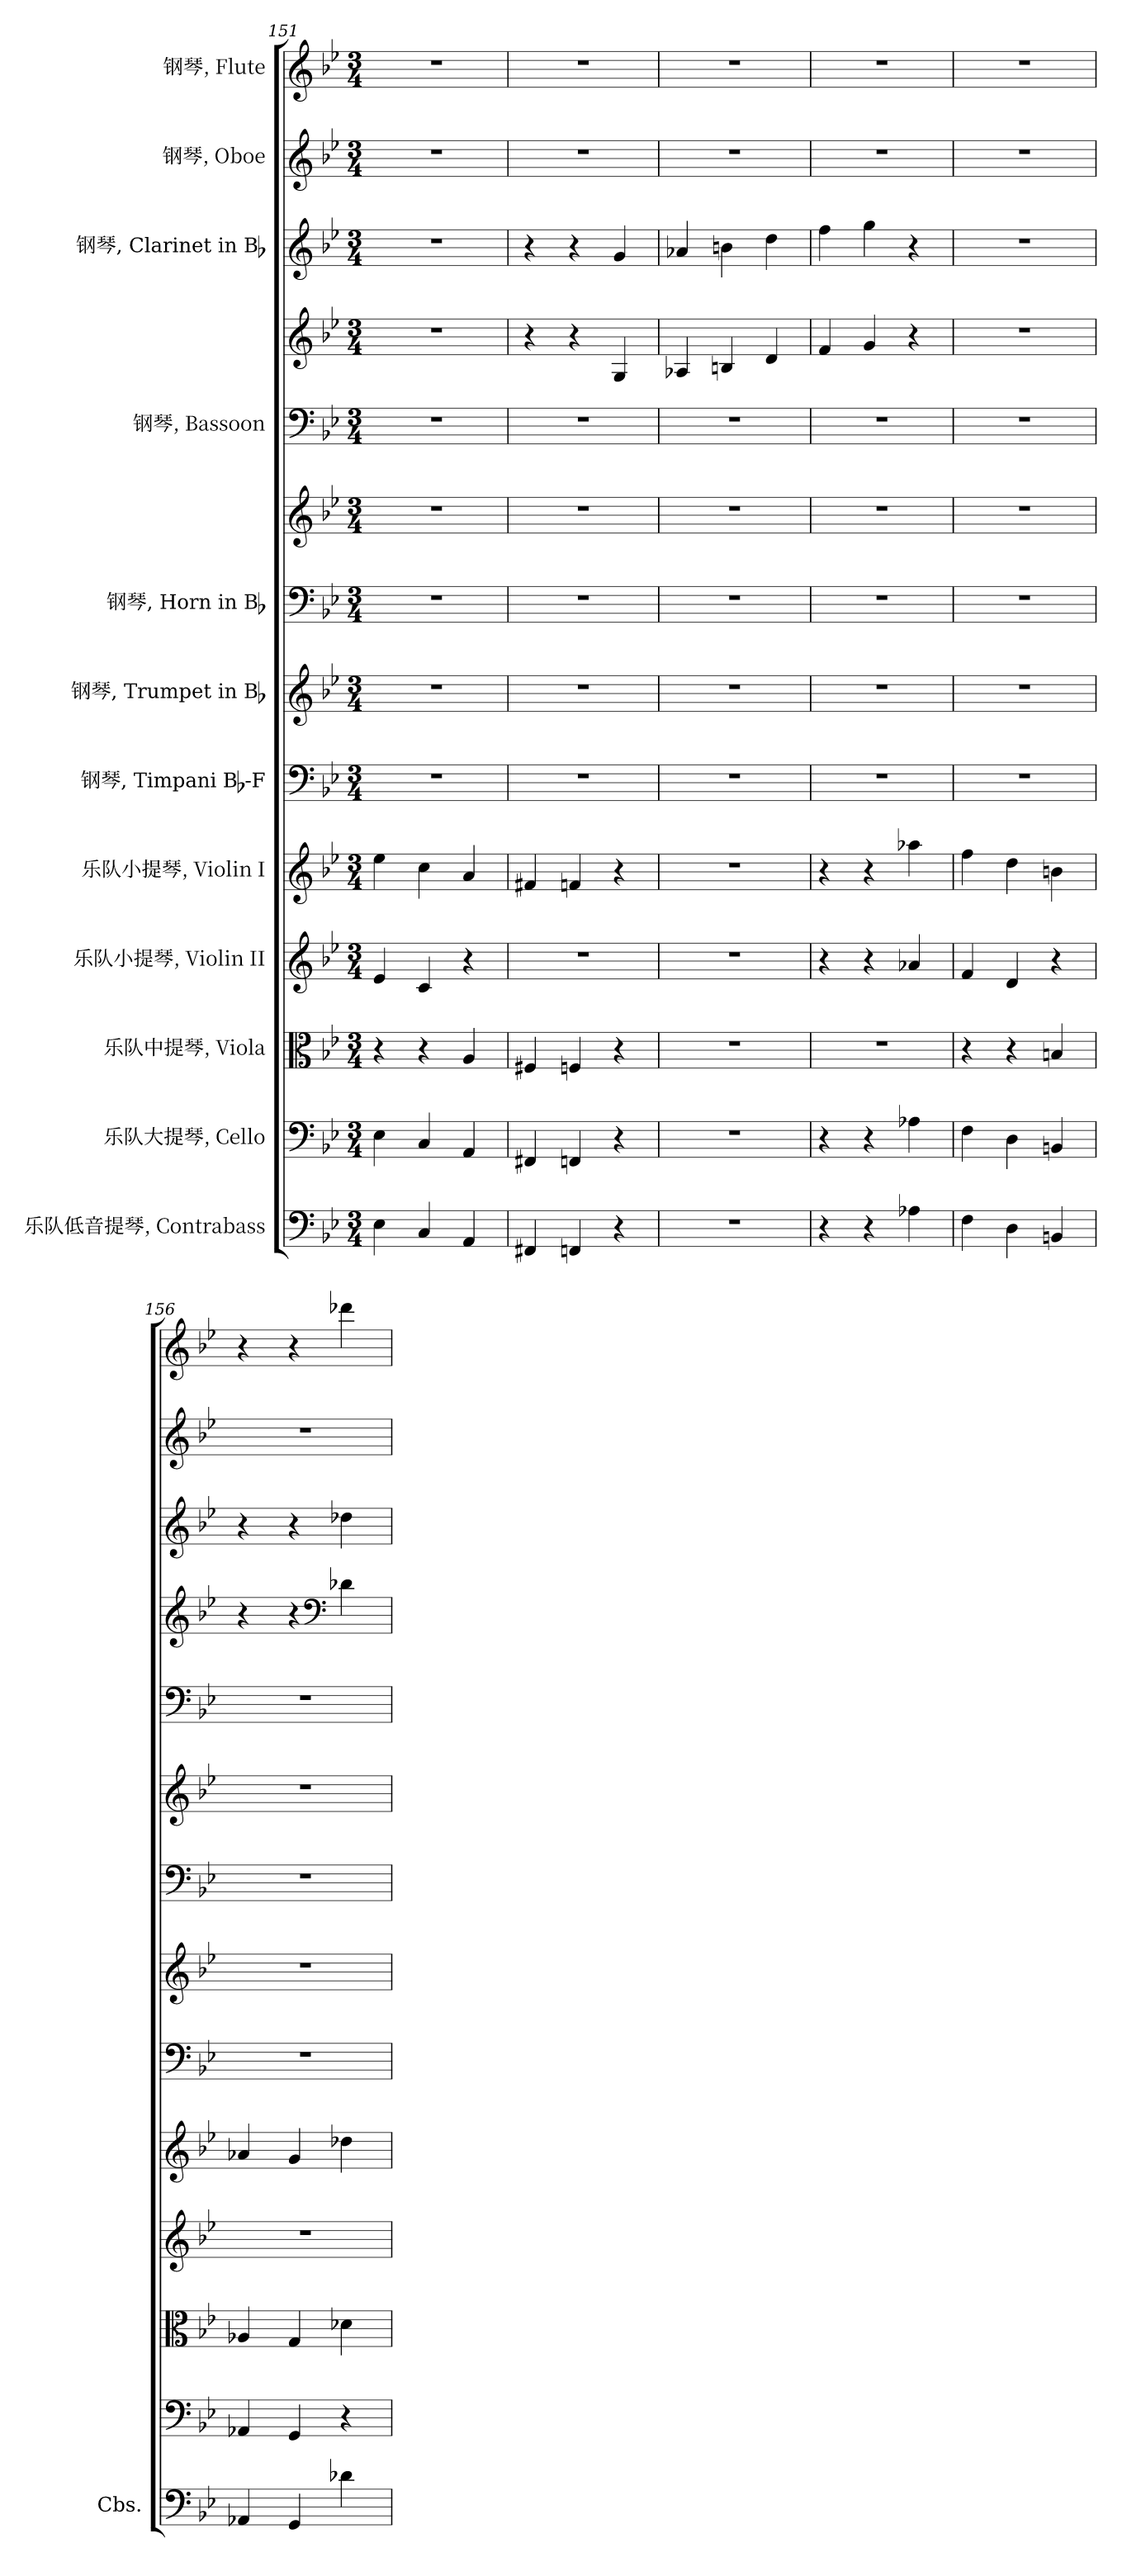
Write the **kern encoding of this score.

**kern	**kern	**kern	**kern	**kern	**kern	**kern	**kern	**kern	**kern	**kern	**kern	**kern	**kern
*part12	*part11	*part10	*part9	*part8	*part7	*part6	*part5	*part5	*part4	*part4	*part3	*part2	*part1
*staff14	*staff13	*staff12	*staff11	*staff10	*staff9	*staff8	*staff7	*staff6	*staff5	*staff4	*staff3	*staff2	*staff1
*I"乐队低音提琴, Contrabass	*I"乐队大提琴, Cello	*I"乐队中提琴, Viola	*I"乐队小提琴, Violin II	*I"乐队小提琴, Violin I	*I"钢琴, Timpani Bb-F	*I"钢琴, Trumpet in Bb	*I"钢琴, Horn in Bb	*	*I"钢琴, Bassoon	*	*I"钢琴, Clarinet in Bb	*I"钢琴, Oboe	*I"钢琴, Flute
*I'Cbs.	*	*	*	*	*	*	*	*	*	*	*	*	*
*clefF4	*clefF4	*clefC3	*clefG2	*clefG2	*clefF4	*clefG2	*clefF4	*clefG2	*clefF4	*clefG2	*clefG2	*clefG2	*clefG2
*ITrd7c12	*	*	*	*	*	*	*	*	*	*	*	*	*
*k[b-e-]	*k[b-e-]	*k[b-e-]	*k[b-e-]	*k[b-e-]	*k[b-e-]	*k[b-e-]	*k[b-e-]	*k[b-e-]	*k[b-e-]	*k[b-e-]	*k[b-e-]	*k[b-e-]	*k[b-e-]
*M3/4	*M3/4	*M3/4	*M3/4	*M3/4	*M3/4	*M3/4	*M3/4	*M3/4	*M3/4	*M3/4	*M3/4	*M3/4	*M3/4
=151	=151	=151	=151	=151	=151	=151	=151	=151	=151	=151	=151	=151	=151
4EE-\	4E-\	4r	4e-/	4ee-\	2.r	2.r	2.r	2.r	2.r	2.r	2.r	2.r	2.r
4CC/	4C/	4r	4c/	4cc\	.	.	.	.	.	.	.	.	.
4AAA/	4AA/	4A/	4r	4a/	.	.	.	.	.	.	.	.	.
=152	=152	=152	=152	=152	=152	=152	=152	=152	=152	=152	=152	=152	=152
4FFF#X/	4FF#X/	4F#X/	2.r	4f#X/	2.r	2.r	2.r	2.r	2.r	4r	4r	2.r	2.r
4FFFn/	4FFn/	4Fn/	.	4fn/	.	.	.	.	.	4r	4r	.	.
4r	4r	4r	.	4r	.	.	.	.	.	4G/	4g/	.	.
=153	=153	=153	=153	=153	=153	=153	=153	=153	=153	=153	=153	=153	=153
2.r	2.r	2.r	2.r	2.r	2.r	2.r	2.r	2.r	2.r	4A-X/	4a-X/	2.r	2.r
.	.	.	.	.	.	.	.	.	.	4Bn/	4bn\	.	.
.	.	.	.	.	.	.	.	.	.	4d/	4dd\	.	.
=154	=154	=154	=154	=154	=154	=154	=154	=154	=154	=154	=154	=154	=154
4r	4r	2.r	4r	4r	2.r	2.r	2.r	2.r	2.r	4f/	4ff\	2.r	2.r
4r	4r	.	4r	4r	.	.	.	.	.	4g/	4gg\	.	.
4AA-X\	4A-X\	.	4a-X/	4aa-X\	.	.	.	.	.	4r	4r	.	.
!!LO:PB:g=z
=155	=155	=155	=155	=155	=155	=155	=155	=155	=155	=155	=155	=155	=155
4FF\	4F\	4r	4f/	4ff\	2.r	2.r	2.r	2.r	2.r	2.r	2.r	2.r	2.r
4DD\	4D\	4r	4d/	4dd\	.	.	.	.	.	.	.	.	.
4BBBn/	4BBn/	4Bn/	4r	4bn\	.	.	.	.	.	.	.	.	.
=156	=156	=156	=156	=156	=156	=156	=156	=156	=156	=156	=156	=156	=156
4AAA-X/	4AA-X/	4A-X/	2.r	4a-X/	2.r	2.r	2.r	2.r	2.r	4r	4r	2.r	4r
4GGG/	4GG/	4G/	.	4g/	.	.	.	.	.	4r	4r	.	4r
*	*	*	*	*	*	*	*	*	*	*clefF4	*	*	*
4D-X\	4r	4d-X\	.	4dd-X\	.	.	.	.	.	4d-X\	4dd-X\	.	4ddd-X\
=	=	=	=	=	=	=	=	=	=	=	=	=	=
*-	*-	*-	*-	*-	*-	*-	*-	*-	*-	*-	*-	*-	*-
